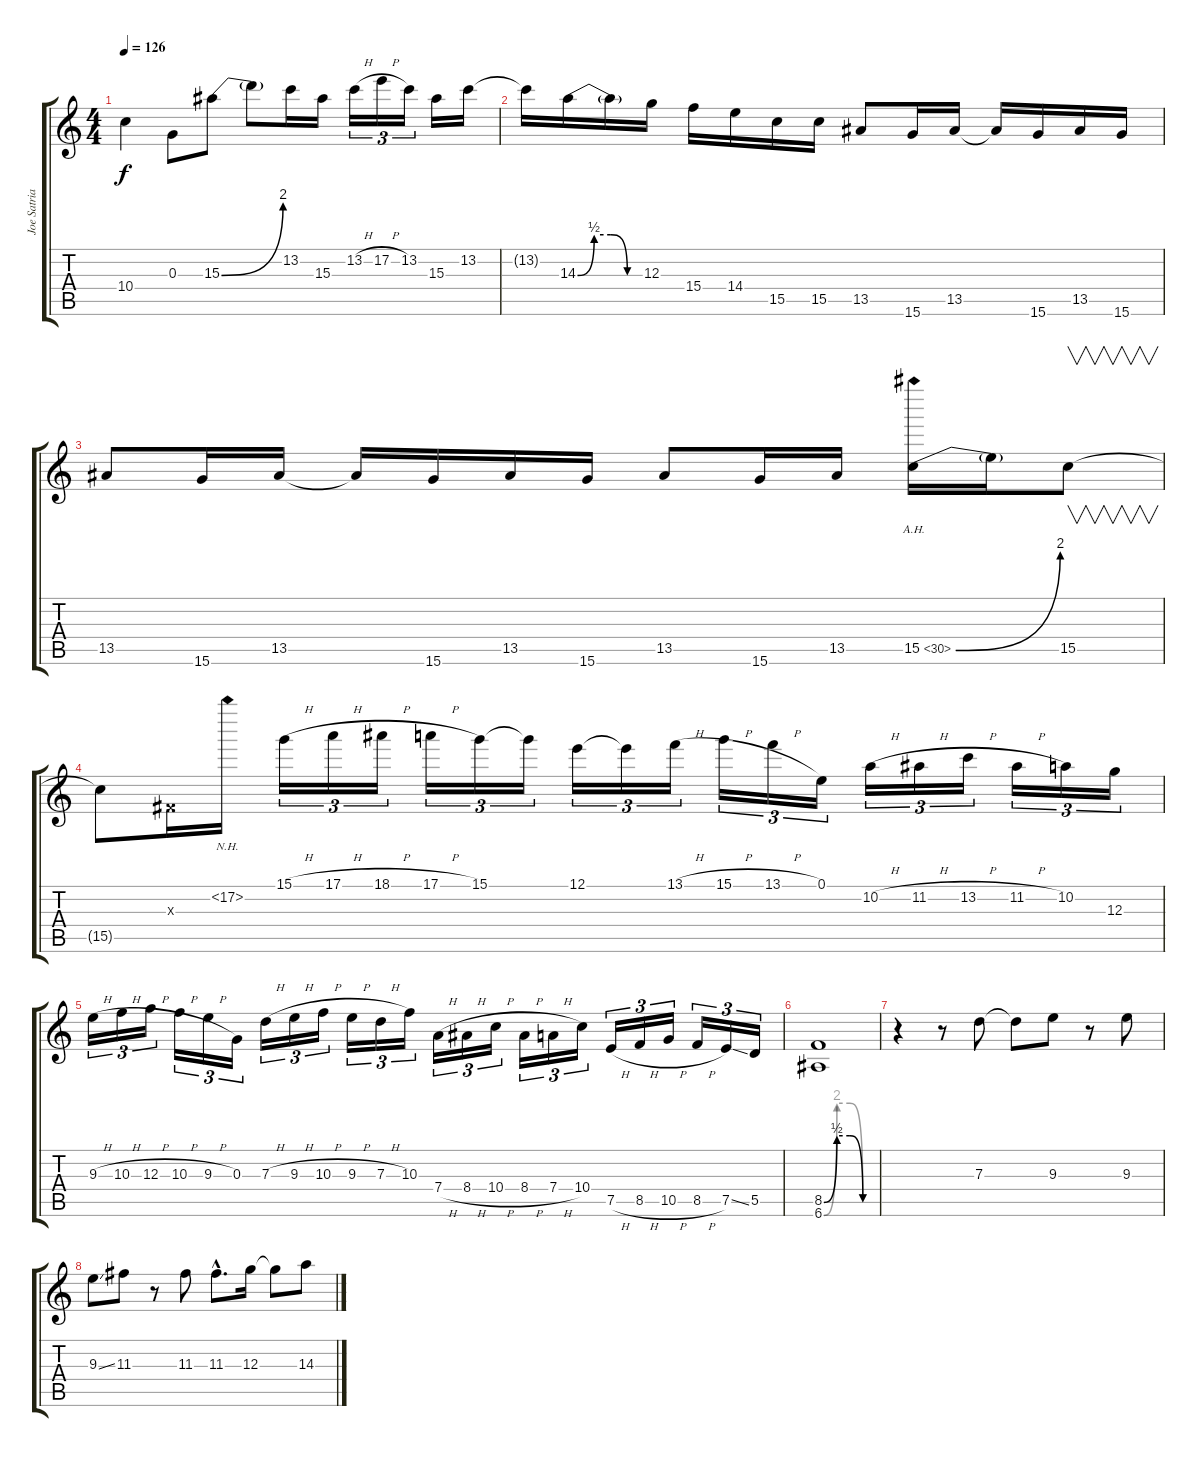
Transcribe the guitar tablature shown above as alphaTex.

\track ("Joe Satriani" "Joe Satria") {instrument distortionguitar}
\staff {score tabs}
\tuning (E4 B3 G3 D3 A2 E2) {hide}
\ts (4 4)
\tempo 126
\clef g2
\ks c
10.4{t}.4{dy f} 0.3.8 15.3{be (bend 0 0 60 8)}.8 15.3{t}.8 13.2.16 15.3.16 13.2{h}.16{tu (3 2)} 17.2{h}.16{tu (3 2)} 13.2.16{tu (3 2)} 15.3.16 13.2.16 |
13.2{t}.16 14.3{be (custom 0 0 15 2 30 2 45 0 60 0)}.16 14.3{t}.16 12.3.16 15.4.16 14.4.16 15.5.16 15.5.16 13.5.8 15.6.16 13.5.16 13.5{t}.16 15.6.16 13.5.16 15.6.16 |
13.5.8 15.6.16 13.5.16 13.5{t}.16 15.6.16 13.5.16 15.6.16 13.5.8 15.6.16 13.5.16 15.5{be (bend 0 0 60 8) ah 15}.16 15.5{t}.16 15.5.8{v} |
15.5{t}.8 -1.3{x}.16 17.2{nh}.16 15.1{h}.16{tu (3 2)} 17.1{h}.16{tu (3 2)} 18.1{h}.16{tu (3 2)} 17.1{h}.16{tu (3 2)} 15.1.16{tu (3 2)} 15.1{t}.16{tu (3 2)} 12.1.16{tu (3 2)} 12.1{t}.16{tu (3 2)} 13.1{h}.16{tu (3 2)} 15.1{h}.16{tu (3 2)} 13.1{h}.16{tu (3 2)} 0.1.16{tu (3 2)} 10.2{h}.16{tu (3 2)} 11.2{h}.16{tu (3 2)} 13.2{h}.16{tu (3 2)} 11.2{h}.16{tu (3 2)} 10.2.16{tu (3 2)} 12.3.16{tu (3 2)} |
9.3{h}.16{tu (3 2)} 10.3{h}.16{tu (3 2)} 12.3{h}.16{tu (3 2)} 10.3{h}.16{tu (3 2)} 9.3{h}.16{tu (3 2)} 0.3.16{tu (3 2)} 7.3{h}.16{tu (3 2)} 9.3{h}.16{tu (3 2)} 10.3{h}.16{tu (3 2)} 9.3{h}.16{tu (3 2)} 7.3{h}.16{tu (3 2)} 10.3.16{tu (3 2)} 7.4{h}.16{tu (3 2)} 8.4{h}.16{tu (3 2)} 10.4{h}.16{tu (3 2)} 8.4{h}.16{tu (3 2)} 7.4{h}.16{tu (3 2)} 10.4.16{tu (3 2)} 7.5{h}.16{tu (3 2)} 8.5{h}.16{tu (3 2)} 10.5{h}.16{tu (3 2)} 8.5{h}.16{tu (3 2)} 7.5{ss}.16{tu (3 2)} 5.5.16{tu (3 2)} |
(8.5{be (custom 0 0 15 2 30 2 45 0 60 0)} 6.6{be (custom 0 0 15 8 30 8 45 0 60 0)}).1 |
r.4 r.8 7.3.8 7.3{t}.8 9.3.8 r.8 9.3.8 |
9.3{ss}.8 11.3.8 r.8 11.3.8 11.3{hac}.8{d} 12.3.16 12.3{t}.8 14.3.8
